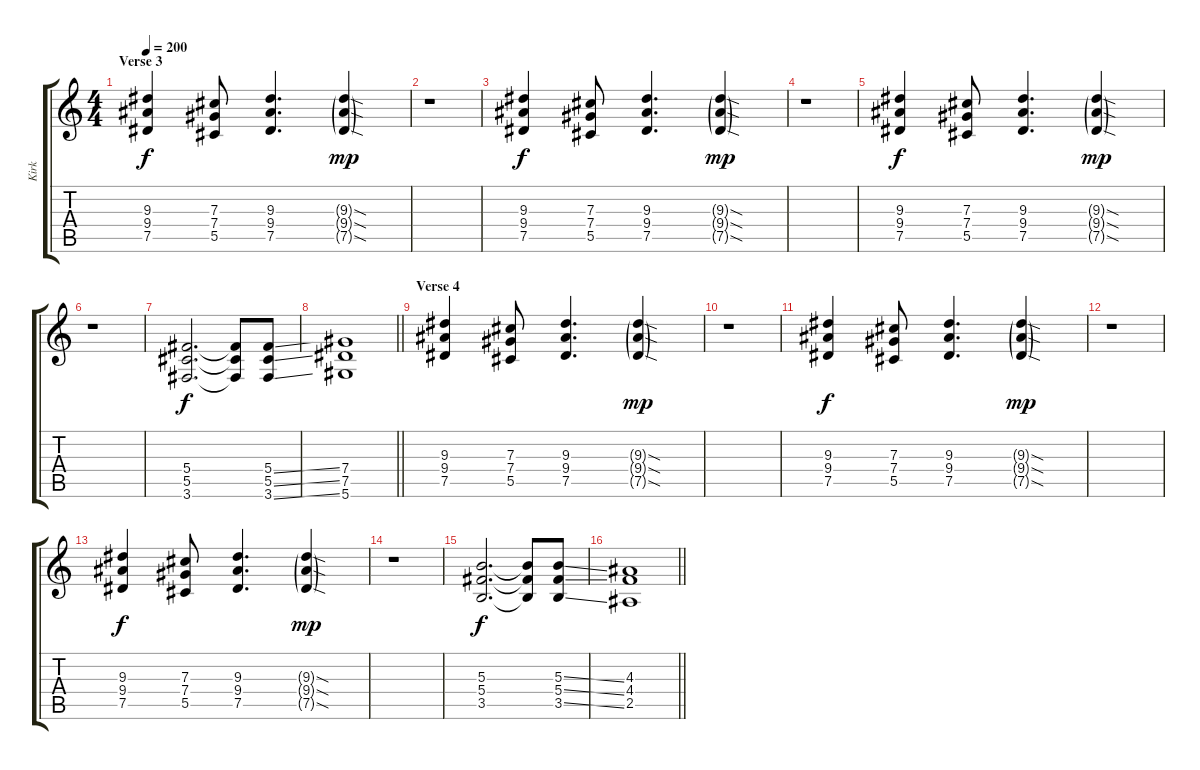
\track ("Kirk" "Kirk") {instrument distortionguitar}
\staff {score tabs}
\tuning (Eb4 Bb3 Gb3 Db3 Ab2 Eb2) {hide}
\ts (4 4)
\section ("" "Verse 3")
\tempo 200
\clef g2
\ks c
(9.3 9.4 7.5).4{dy f} (7.3 7.4 5.5).8 (9.3 9.4 7.5).4{d} (9.3{sod g} 9.4{sod g} 7.5{sod g}).4{dy mp} |
r.1 |
(9.3 9.4 7.5).4{dy f} (7.3 7.4 5.5).8 (9.3 9.4 7.5).4{d} (9.3{sod g} 9.4{sod g} 7.5{sod g}).4{dy mp} |
r.1 |
(9.3 9.4 7.5).4{dy f} (7.3 7.4 5.5).8 (9.3 9.4 7.5).4{d} (9.3{sod g} 9.4{sod g} 7.5{sod g}).4{dy mp} |
r.1 |
(5.4 5.5 3.6).2{d dy f} (5.4{t} 5.5{t} 3.6{t}).8 (5.4{ss} 5.5{ss} 3.6{ss}).8 |
\barLineRight lightlight
(7.4 7.5 5.6).1 |
\section ("" "Verse 4")
(9.3 9.4 7.5).4 (7.3 7.4 5.5).8 (9.3 9.4 7.5).4{d} (9.3{sod g} 9.4{sod g} 7.5{sod g}).4{dy mp} |
r.1 |
(9.3 9.4 7.5).4{dy f} (7.3 7.4 5.5).8 (9.3 9.4 7.5).4{d} (9.3{sod g} 9.4{sod g} 7.5{sod g}).4{dy mp} |
r.1 |
(9.3 9.4 7.5).4{dy f} (7.3 7.4 5.5).8 (9.3 9.4 7.5).4{d} (9.3{sod g} 9.4{sod g} 7.5{sod g}).4{dy mp} |
r.1 |
(5.3 5.4 3.5).2{d dy f} (5.3{t} 5.4{t} 3.5{t}).8 (5.3{ss} 5.4{ss} 3.5{ss}).8 |
\barLineRight lightlight
(4.3 4.4 2.5).1
